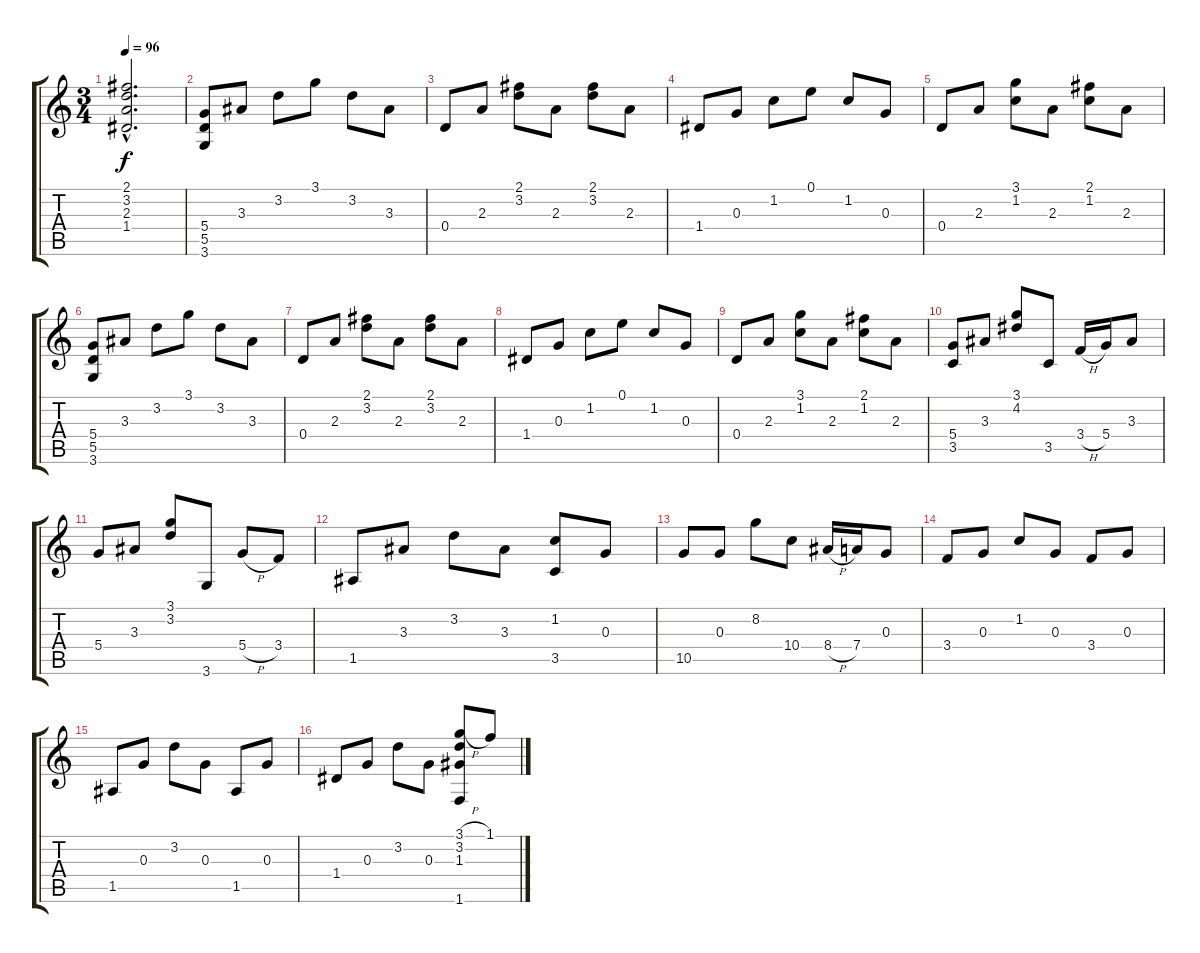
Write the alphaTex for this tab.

\track "" {instrument acousticguitarnylon}
\staff {score tabs}
\tuning (E4 B3 G3 D3 A2 E2) {hide}
\ts (3 4)
\tempo 96
\clef g2
\ks c
(2.1{hac} 3.2{hac} 2.3{hac} 1.4{hac}).2{d dy f} |
(5.4 5.5 3.6).8 3.3.8 3.2.8 3.1.8 3.2.8 3.3.8 |
0.4.8 2.3.8 (2.1 3.2).8 2.3.8 (2.1 3.2).8 2.3.8 |
1.4.8 0.3.8 1.2.8 0.1.8 1.2.8 0.3.8 |
0.4.8 2.3.8 (3.1 1.2).8 2.3.8 (2.1 1.2).8 2.3.8 |
(5.4 5.5 3.6).8 3.3.8 3.2.8 3.1.8 3.2.8 3.3.8 |
0.4.8 2.3.8 (2.1 3.2).8 2.3.8 (2.1 3.2).8 2.3.8 |
1.4.8 0.3.8 1.2.8 0.1.8 1.2.8 0.3.8 |
0.4.8 2.3.8 (3.1 1.2).8 2.3.8 (2.1 1.2).8 2.3.8 |
(5.4 3.5).8 3.3.8 (3.1 4.2).8 3.5.8 3.4{h}.16 5.4.16 3.3.8 |
5.4.8 3.3.8 (3.1 3.2).8 3.6.8 5.4{h}.8 3.4.8 |
1.5.8 3.3.8 3.2.8 3.3.8 (1.2 3.5).8 0.3.8 |
10.5.8 0.3.8 8.2.8 10.4.8 8.4{h}.16 7.4.16 0.3.8 |
3.4.8 0.3.8 1.2.8 0.3.8 3.4.8 0.3.8 |
1.5.8 0.3.8 3.2.8 0.3.8 1.5.8 0.3.8 |
1.4.8 0.3.8 3.2.8 0.3.8 (3.1{h} 3.2 1.3 1.6).8 1.1.8
